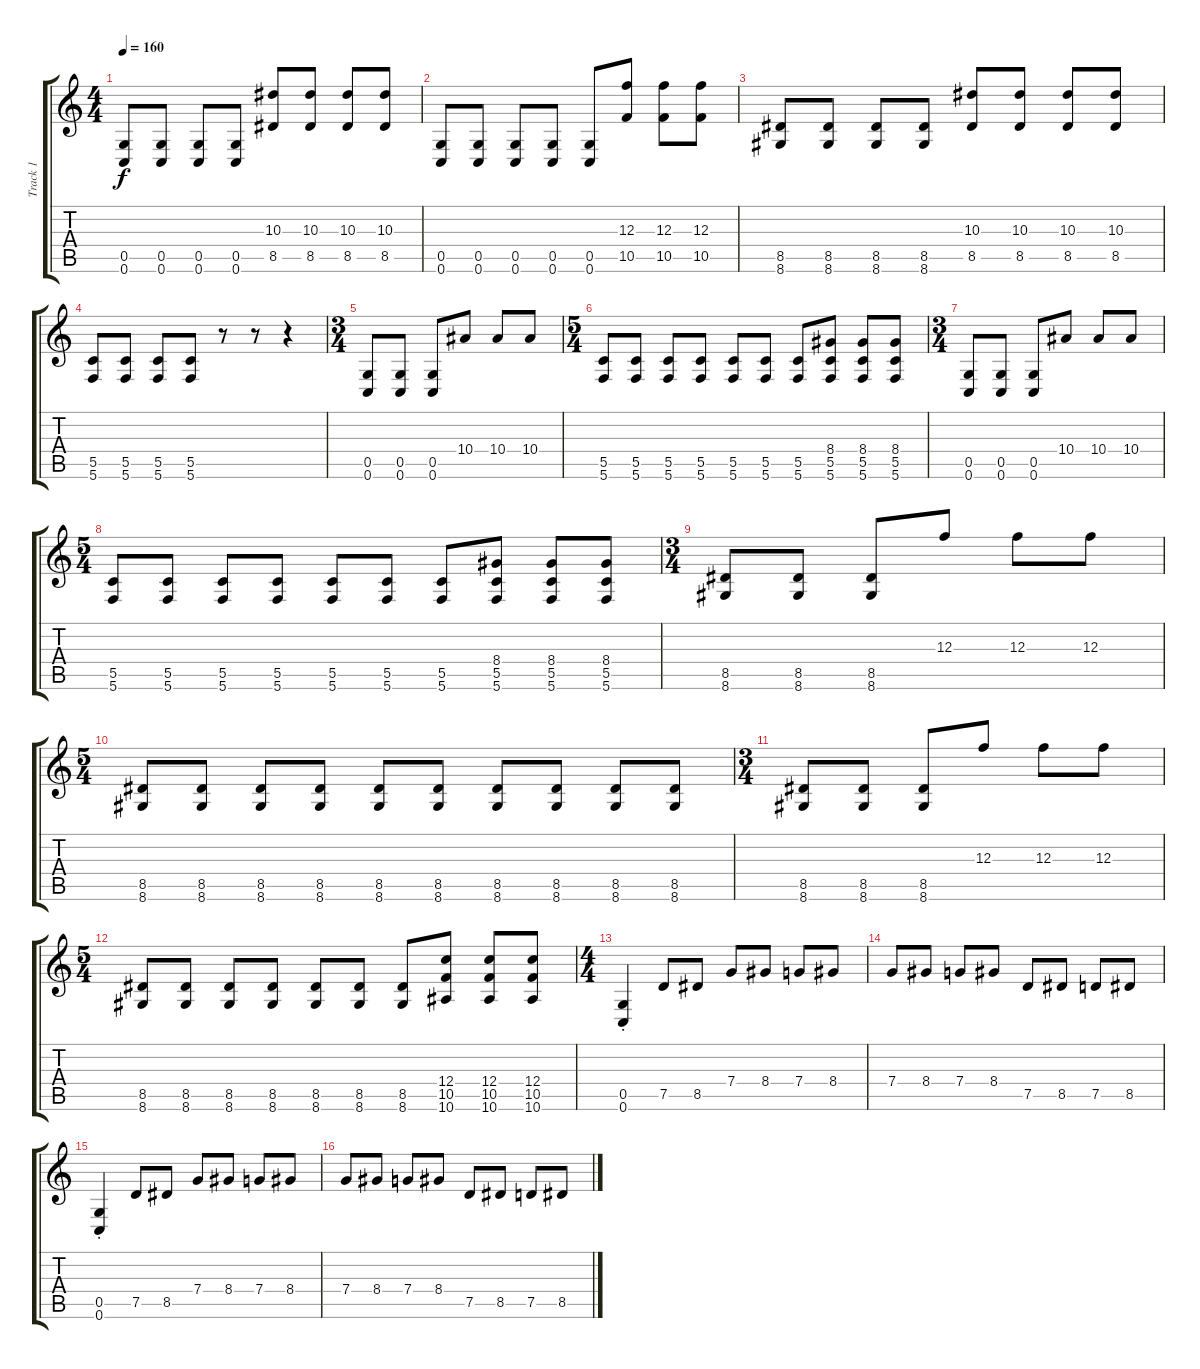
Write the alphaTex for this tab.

\track ("Track 1" "Track 1") {instrument distortionguitar}
\staff {score tabs}
\tuning (D4 A3 F3 C3 G2 C2) {hide}
\ts (4 4)
\tempo 160
\clef g2
\ks c
(0.5 0.6).8{dy f} (0.5 0.6).8 (0.5 0.6).8 (0.5 0.6).8 (10.3 8.5).8 (10.3 8.5).8 (10.3 8.5).8 (10.3 8.5).8 |
(0.5 0.6).8 (0.5 0.6).8 (0.5 0.6).8 (0.5 0.6).8 (0.5 0.6).8 (12.3 10.5).8 (12.3 10.5).8 (12.3 10.5).8 |
(8.5 8.6).8 (8.5 8.6).8 (8.5 8.6).8 (8.5 8.6).8 (10.3 8.5).8 (10.3 8.5).8 (10.3 8.5).8 (10.3 8.5).8 |
(5.5 5.6).8 (5.5 5.6).8 (5.5 5.6).8 (5.5 5.6).8 r.8 r.8 r.4 |
\ts (3 4)
(0.5 0.6).8 (0.5 0.6).8 (0.5 0.6).8 10.4.8 10.4.8 10.4.8 |
\ts (5 4)
(5.5 5.6).8 (5.5 5.6).8 (5.5 5.6).8 (5.5 5.6).8 (5.5 5.6).8 (5.5 5.6).8 (5.5 5.6).8 (8.4 5.5 5.6).8 (8.4 5.5 5.6).8 (8.4 5.5 5.6).8 |
\ts (3 4)
(0.5 0.6).8 (0.5 0.6).8 (0.5 0.6).8 10.4.8 10.4.8 10.4.8 |
\ts (5 4)
(5.5 5.6).8 (5.5 5.6).8 (5.5 5.6).8 (5.5 5.6).8 (5.5 5.6).8 (5.5 5.6).8 (5.5 5.6).8 (8.4 5.5 5.6).8 (8.4 5.5 5.6).8 (8.4 5.5 5.6).8 |
\ts (3 4)
(8.5 8.6).8 (8.5 8.6).8 (8.5 8.6).8 12.3.8 12.3.8 12.3.8 |
\ts (5 4)
(8.5 8.6).8 (8.5 8.6).8 (8.5 8.6).8 (8.5 8.6).8 (8.5 8.6).8 (8.5 8.6).8 (8.5 8.6).8 (8.5 8.6).8 (8.5 8.6).8 (8.5 8.6).8 |
\ts (3 4)
(8.5 8.6).8 (8.5 8.6).8 (8.5 8.6).8 12.3.8 12.3.8 12.3.8 |
\ts (5 4)
(8.5 8.6).8 (8.5 8.6).8 (8.5 8.6).8 (8.5 8.6).8 (8.5 8.6).8 (8.5 8.6).8 (8.5 8.6).8 (12.4 10.5 10.6).8 (12.4 10.5 10.6).8 (12.4 10.5 10.6).8 |
\ts (4 4)
(0.5{st} 0.6{st}).4 7.5.8 8.5.8 7.4.8 8.4.8 7.4.8 8.4.8 |
7.4.8 8.4.8 7.4.8 8.4.8 7.5.8 8.5.8 7.5.8 8.5.8 |
(0.5{st} 0.6{st}).4 7.5.8 8.5.8 7.4.8 8.4.8 7.4.8 8.4.8 |
7.4.8 8.4.8 7.4.8 8.4.8 7.5.8 8.5.8 7.5.8 8.5.8
